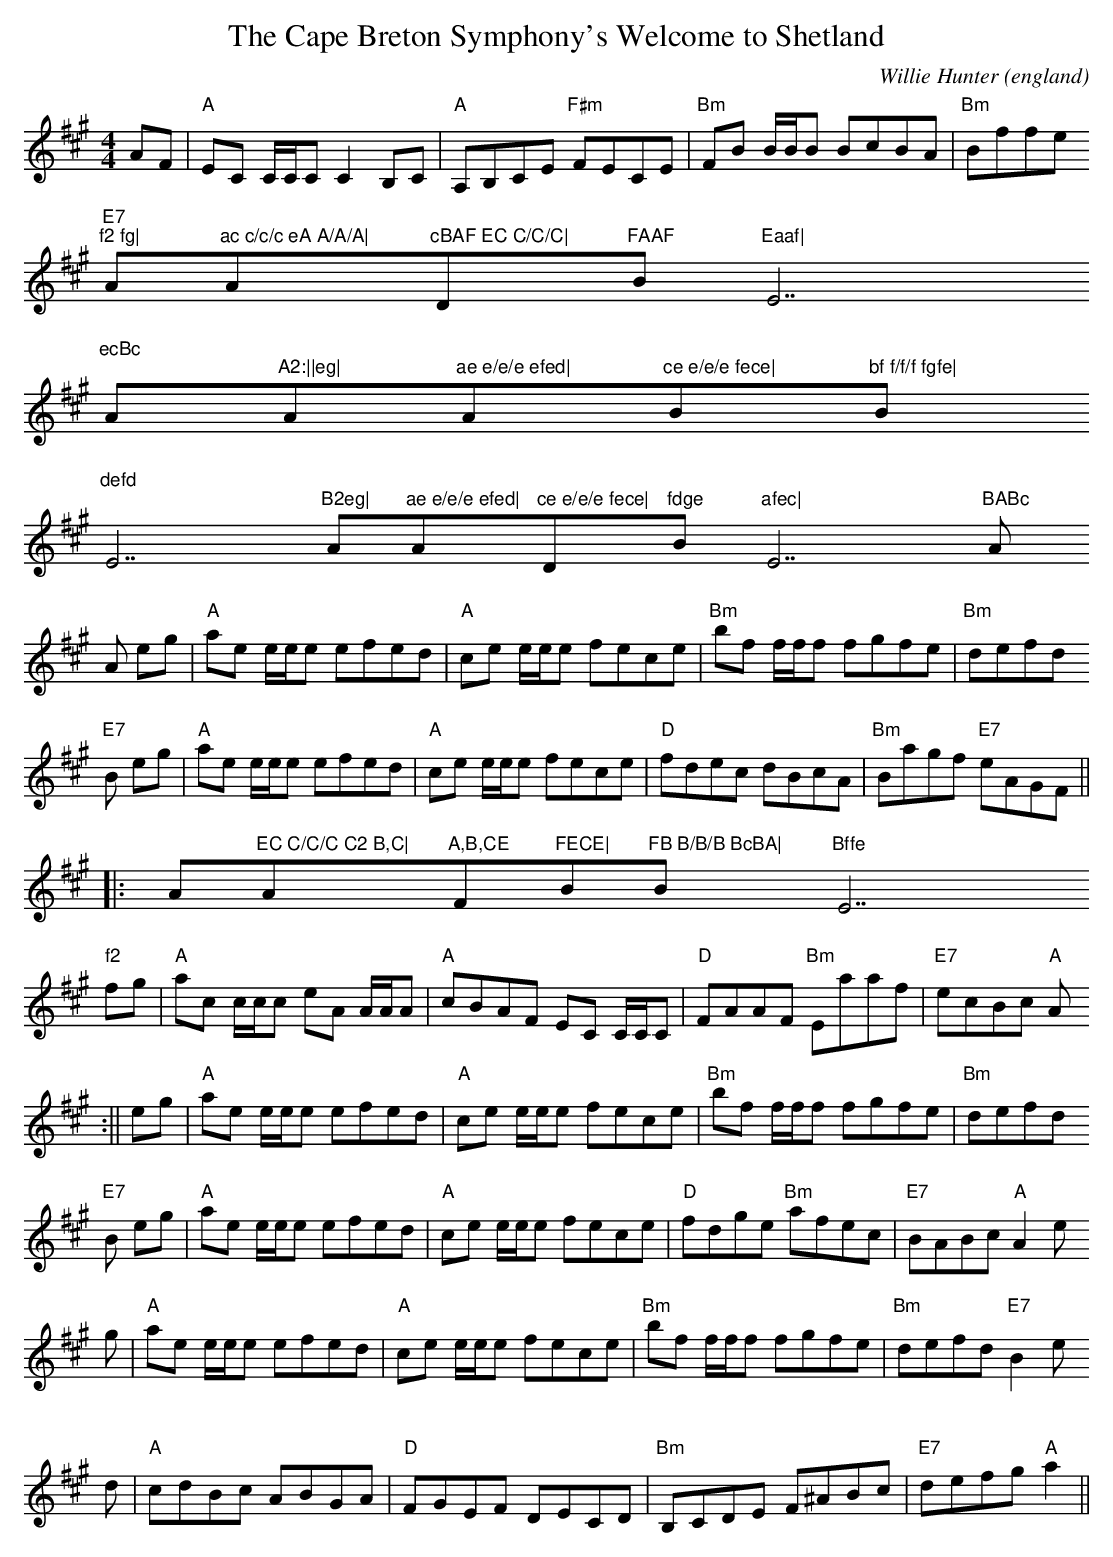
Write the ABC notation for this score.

X:1
T:Cape Breton Symphony's Welcome to Shetland, The
O:england
M:4/4
L:1/8
C:Willie Hunter
K:A
AF|"A"EC C/C/C C2 B,C|"A"A,B,CE "F#m"FECE|"Bm"FB B/B/B BcBA|"Bm"Bffe "E7
"f2 fg|"A"ac c/c/c eA A/A/A|"A"cBAF EC C/C/C|"D"FAAF "Bm"Eaaf|"E7"ecBc
"
A"A2:||eg|"A"ae e/e/e efed|"A"ce e/e/e fece|"Bm"bf f/f/f fgfe|"Bm"defd
"
E7"B2eg|"A"ae e/e/e efed|"A"ce e/e/e fece|"D"fdge "Bm"afec|"E7"BABc "A"
A
2 eg|"A"ae e/e/e efed|"A"ce e/e/e fece|"Bm"bf f/f/f fgfe| "Bm"defd "E7"
B
2eg|"A"ae e/e/e efed|"A"ce e/e/e fece|"D"fdec dBcA|"Bm"Bagf "E7"eAGF||
|:"
A"EC C/C/C C2 B,C|"A"A,B,CE "F#m"FECE|"Bm"FB B/B/B BcBA|"Bm"Bffe "E7"f2
fg|"A"ac c/c/c eA A/A/A|"A"cBAF EC C/C/C|"D"FAAF "Bm"Eaaf|"E7"ecBc "A"A
2
:||eg|"A"ae e/e/e efed|"A"ce e/e/e fece|"Bm"bf f/f/f fgfe|"Bm"defd "E7"
B
2eg|"A"ae e/e/e efed|"A"ce e/e/e fece|"D"fdge "Bm"afec|"E7"BABc "A"A2 e
g
|"A"ae e/e/e efed|"A"ce e/e/e fece|"Bm"bf f/f/f fgfe| "Bm"defd "E7"B2 e
d
|"A"cdBc ABGA|"D"FGEF DECD|"Bm"B,CDE F^ABc|"E7"defg "A"a2||
